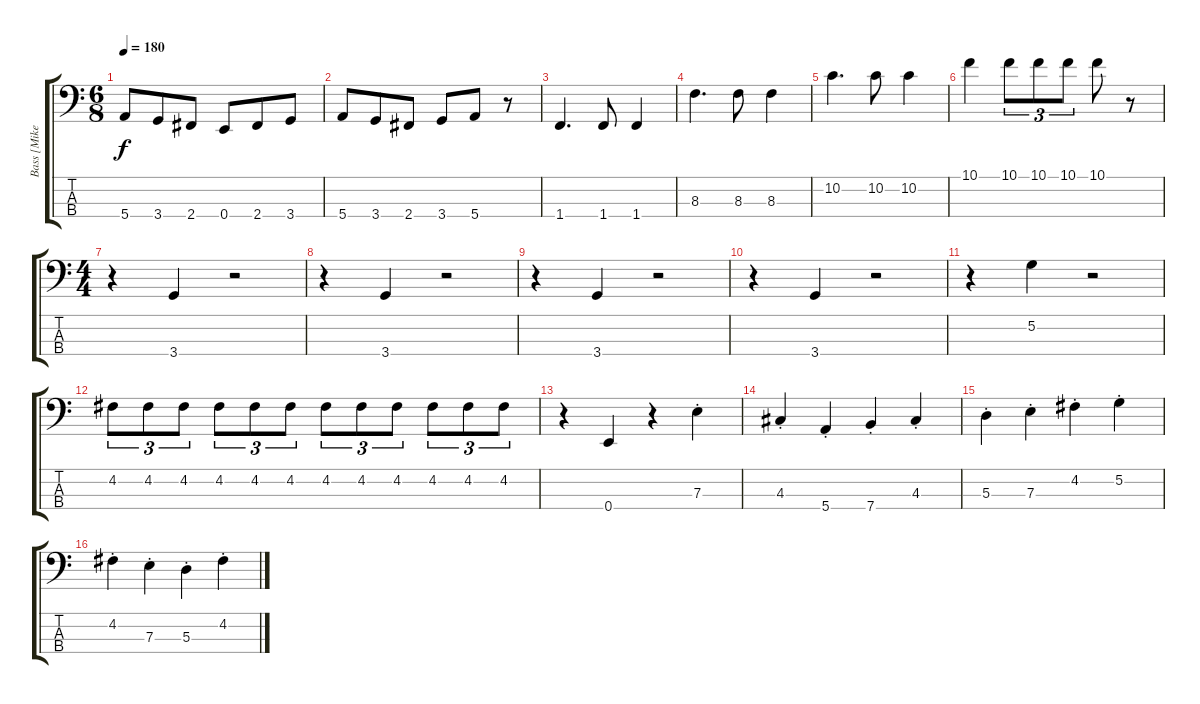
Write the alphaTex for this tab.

\track ("Bass [Mike]" "Bass [Mike") {instrument electricbassfinger}
\staff {score tabs}
\tuning (G2 D2 A1 E1) {hide}
\ts (6 8)
\tempo 180
\clef f4
\ks c
5.4.8{dy f} 3.4.8 2.4.8 0.4.8 2.4.8 3.4.8 |
5.4.8 3.4.8 2.4.8 3.4.8 5.4.8 r.8 |
1.4.4{d} 1.4.8 1.4.4 |
8.3.4{d} 8.3.8 8.3.4 |
10.2.4{d} 10.2.8 10.2.4 |
10.1.4 10.1.8{tu (3 2)} 10.1.8{tu (3 2)} 10.1.8{tu (3 2)} 10.1.8 r.8 |
\ts (4 4)
r.4 3.4.4 r.2 |
r.4 3.4.4 r.2 |
r.4 3.4.4 r.2 |
r.4 3.4.4 r.2 |
r.4 5.2.4 r.2 |
4.2.8{tu (3 2)} 4.2.8{tu (3 2)} 4.2.8{tu (3 2)} 4.2.8{tu (3 2)} 4.2.8{tu (3 2)} 4.2.8{tu (3 2)} 4.2.8{tu (3 2)} 4.2.8{tu (3 2)} 4.2.8{tu (3 2)} 4.2.8{tu (3 2)} 4.2.8{tu (3 2)} 4.2.8{tu (3 2)} |
r.4 0.4.4 r.4 7.3{st}.4 |
4.3{st}.4 5.4{st}.4 7.4{st}.4 4.3{st}.4 |
5.3{st}.4 7.3{st}.4 4.2{st}.4 5.2{st}.4 |
4.2{st}.4 7.3{st}.4 5.3{st}.4 4.2{st}.4
